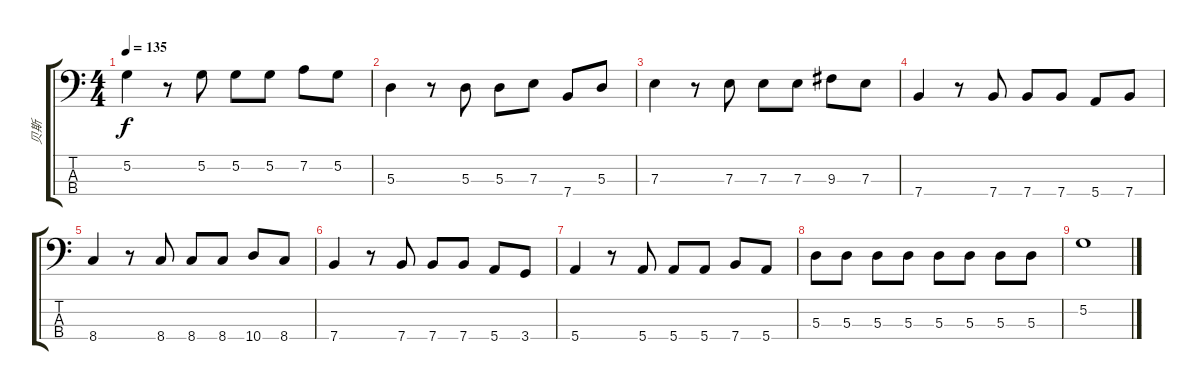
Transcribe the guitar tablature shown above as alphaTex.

\track ("贝斯" "贝斯") {instrument electricbassfinger}
\staff {score tabs}
\tuning (G2 D2 A1 E1) {hide}
\ts (4 4)
\tempo 135
\clef f4
\ks c
5.2.4{dy f} r.8 5.2.8 5.2.8 5.2.8 7.2.8 5.2.8 |
5.3.4 r.8 5.3.8 5.3.8 7.3.8 7.4.8 5.3.8 |
7.3.4 r.8 7.3.8 7.3.8 7.3.8 9.3.8 7.3.8 |
7.4.4 r.8 7.4.8 7.4.8 7.4.8 5.4.8 7.4.8 |
8.4.4 r.8 8.4.8 8.4.8 8.4.8 10.4.8 8.4.8 |
7.4.4 r.8 7.4.8 7.4.8 7.4.8 5.4.8 3.4.8 |
5.4.4 r.8 5.4.8 5.4.8 5.4.8 7.4.8 5.4.8 |
5.3.8 5.3.8 5.3.8 5.3.8 5.3.8 5.3.8 5.3.8 5.3.8 |
5.2.1
